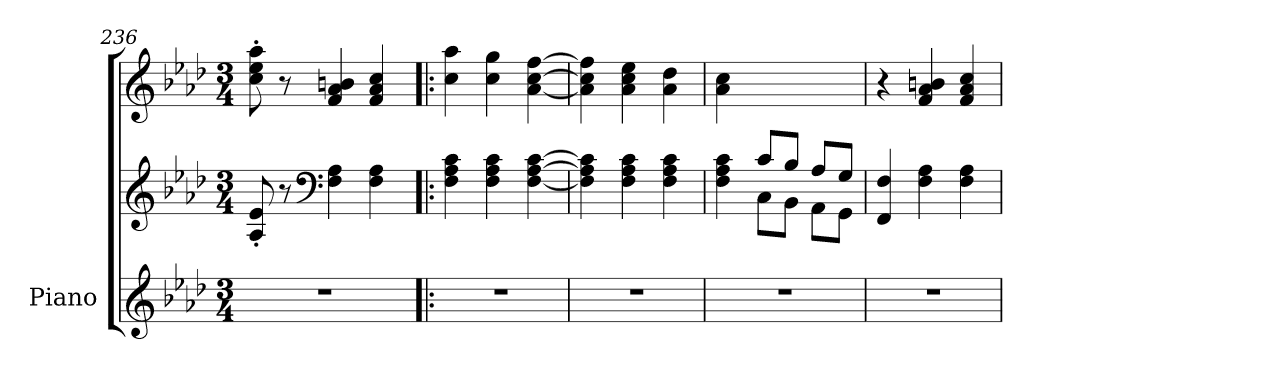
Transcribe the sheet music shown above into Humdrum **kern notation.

**kern	**kern	**kern	**dynam
*part1	*part1	*part1	*part1
*staff3	*staff2	*staff1	*staff1/2/3
*I"Piano	*	*	*
*I'Pno.	*	*	*
*clefG2	*clefG2	*clefG2	*
*k[b-e-a-d-]	*k[b-e-a-d-]	*k[b-e-a-d-]	*
*M3/4	*M3/4	*M3/4	*
=236	=236	=236	=236
2.r	8A-/' 8e-/'	8cc\' 8ee-\' 8aa-\'	.
.	8r	8r	.
*	*clefF4	*	*
!	!	!	!LO:DY:b=2
!	!	!	!LO:DY:n=1:b
.	4F\ 4A-\	4f/ 4a-/ 4bn/	mf f
.	4F\ 4A-\	4f/ 4a-/ 4cc/	.
=237!|:	=237!|:	=237!|:	=237!|:
2.r	4F\ 4A-\ 4c\	4cc\ 4aa-\	.
.	4F\ 4A-\ 4c\	4cc\ 4gg\	.
.	[4F\ [4A-\ [4c\	[4a-\ [4cc\ [4ff\	.
=238	=238	=238	=238
2.r	4F\] 4A-\] 4c\]	4a-\] 4cc\] 4ff\]	.
.	4F\ 4A-\ 4c\	4a-\ 4cc\ 4ee-\	.
.	4F\ 4A-\ 4c\	4a-\ 4dd-\	.
=239	=239	=239	=239
*	*^	*	*
2.r	4ryy	4F\ 4A-\ 4c\	4a-\ 4cc\	.
.	8c/L	8C\L	2ryy	.
.	8B-/J	8BB-\J	.	.
.	8A-/L	8AA-\L	.	.
.	8G/J	8GG\J	.	.
*	*v	*v	*	*
=240	=240	=240	=240
2.r	4FF/ 4F/	4r	.
.	4F\ 4A-\	4f/ 4a-/ 4bn/	.
.	4F\ 4A-\	4f/ 4a-/ 4cc/	.
=	=	=	=
*-	*-	*-	*-
